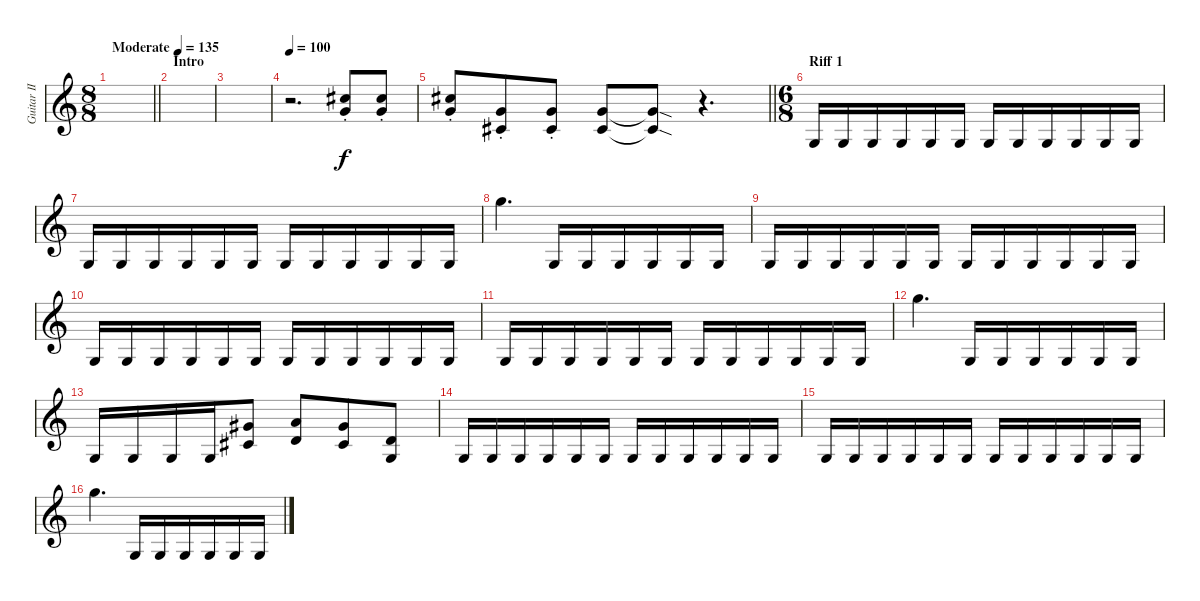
\track ("Guitar II" "Guitar II") {instrument distortionguitar}
\staff {score}
\tuning (D4 A3 F3 C3 G2 D2) {hide}
\ts (8 8)
\tempo (135 "Moderate")
\clef g2
\barLineRight lightlight
\ks c
|
\section ("" "Intro")
|
|
\tempo 100
r.2{d} (8.3{st} 7.4{st}).8 (8.3{st} 7.4{st}).8 |
\barLineRight lightlight
(8.3{st} 7.4{st}).8 (7.4{st} 6.5{st}).8 (7.4{st} 6.5{st}).8 (7.4 6.5).8 (7.4{sod t} 6.5{sod t}).8 r.4{d} |
\ts (6 8)
\section ("" "Riff 1")
0.5.16 0.5.16 0.5.16 0.5.16 0.5.16 0.5.16 0.5.16 0.5.16 0.5.16 0.5.16 0.5.16 0.5.16 |
0.5.16 0.5.16 0.5.16 0.5.16 0.5.16 0.5.16 0.5.16 0.5.16 0.5.16 0.5.16 0.5.16 0.5.16 |
10.2{be (custom 0 0 18 0 20 2 38 2 40 0 60 0)}.4{d} 0.5.16 0.5.16 0.5.16 0.5.16 0.5.16 0.5.16 |
0.5.16 0.5.16 0.5.16 0.5.16 0.5.16 0.5.16 0.5.16 0.5.16 0.5.16 0.5.16 0.5.16 0.5.16 |
0.5.16 0.5.16 0.5.16 0.5.16 0.5.16 0.5.16 0.5.16 0.5.16 0.5.16 0.5.16 0.5.16 0.5.16 |
0.5.16 0.5.16 0.5.16 0.5.16 0.5.16 0.5.16 0.5.16 0.5.16 0.5.16 0.5.16 0.5.16 0.5.16 |
10.2{be (custom 0 0 18 0 20 2 38 2 40 0 60 0)}.4{d} 0.5.16 0.5.16 0.5.16 0.5.16 0.5.16 0.5.16 |
0.5.16 0.5.16 0.5.16 0.5.16 (8.4 6.5).8 (9.4 7.5).8 (8.4 6.5).8 (7.5 5.6).8 |
0.5.16 0.5.16 0.5.16 0.5.16 0.5.16 0.5.16 0.5.16 0.5.16 0.5.16 0.5.16 0.5.16 0.5.16 |
0.5.16 0.5.16 0.5.16 0.5.16 0.5.16 0.5.16 0.5.16 0.5.16 0.5.16 0.5.16 0.5.16 0.5.16 |
10.2{be (custom 0 0 18 0 20 2 38 2 40 0 60 0)}.4{d} 0.5.16 0.5.16 0.5.16 0.5.16 0.5.16 0.5.16
